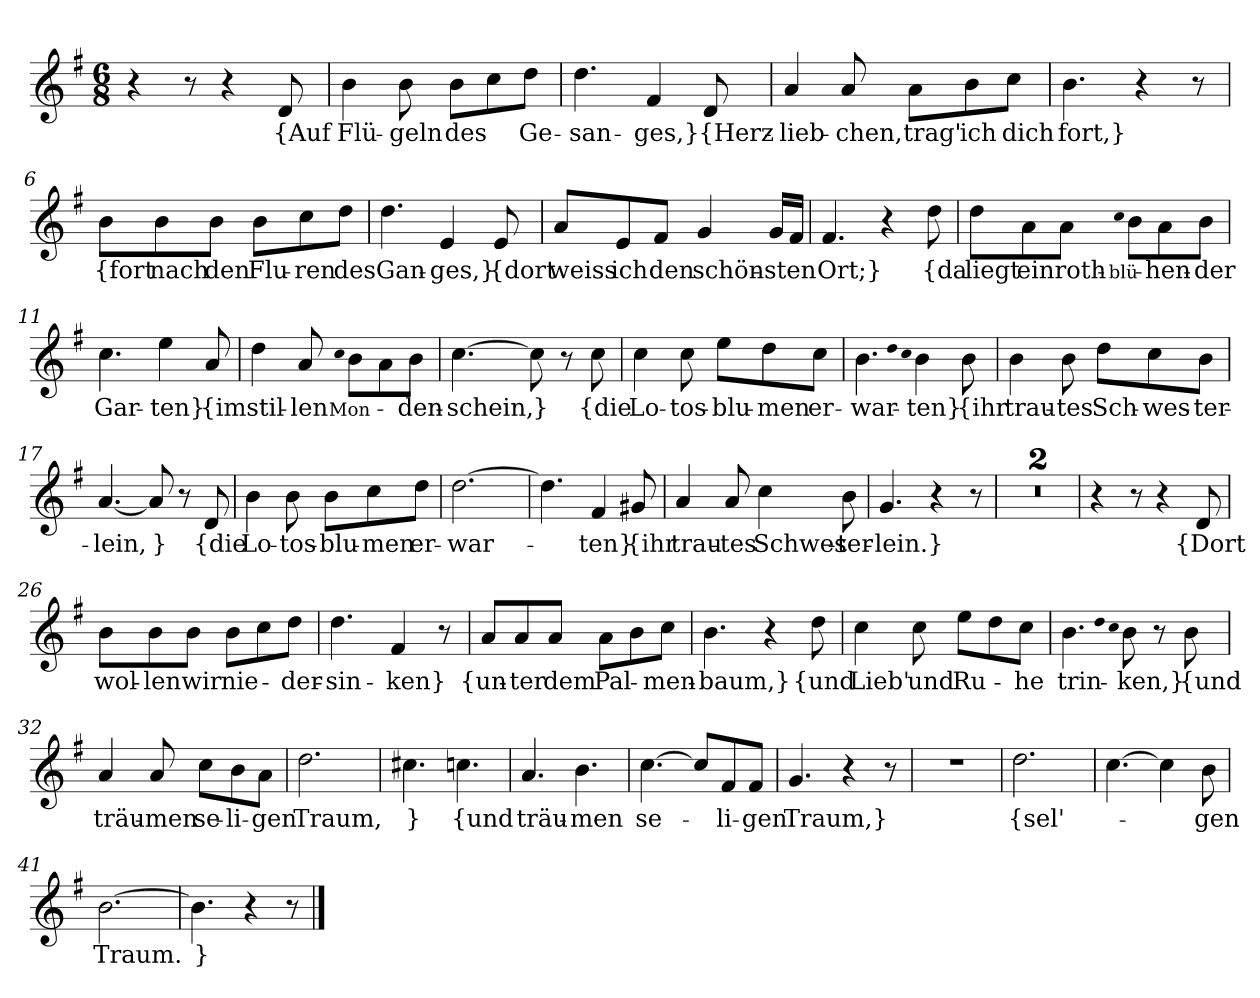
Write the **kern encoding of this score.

**kern	**text
*part1	*part1
*staff1	*staff1
*clefG2	*
*k[f#]	*
*M6/8	*
=1	=1
4r	.
8r	.
4r	.
8d	{Auf
=2	=2
4b	Flü-
8b	-geln
8b\L	des
8cc\	.
8dd\J	Ge-
=3	=3
4.dd	-san-
4f#	-ges,}
8d	{Herz-
=4	=4
4a	-lieb-
8a	-chen,
8a\L	trag'
8b\	ich
8cc\J	dich
=5	=5
4.b	fort,}
4r	.
8r	.
=6	=6
8b\L	{fort
8b\	nach
8b\J	den
8b\L	Flu-
8cc\	-ren
8dd\J	des
=7	=7
4.dd	Gan-
4e	-ges,}
8e	{dort
=8	=8
8a/L	weiss
8e/	ich
8f#/J	den
4g	schön-
16g/LL	-sten
16f#/JJ	.
=9	=9
4.f#	Ort;}
4r	.
8dd	{da
=10	=10
8dd\L	liegt
8a\	ein
8a\J	roth-
qcc	-blü-
8b\L	.
8a\	-hen-
8b\J	-der
=11	=11
4.cc	Gar-
4ee	-ten}
8a	{im
=12	=12
4dd	stil-
8a	-len
qcc	Mon-
8b\L	.
8a\	.
8b\J	-den-
=13	=13
[4.cc	-schein,
8cc]	}
8r	.
8cc	{die
=14	=14
4cc	Lo-
8cc	-tos-
8ee\L	-blu-
8dd\	-men
8cc\J	er-
=15	=15
4.b	-war-
qdd	.
qcc	.
4b	-ten}
8b	{ihr
=16	=16
4b	trau-
8b	-tes
8dd\L	Sch-
8cc\	-wes-
8b\J	-ter-
=17	=17
[4.a	-lein,
8a]	}
8r	.
8d	{die
=18	=18
4b	Lo-
8b	-tos-
8b\L	-blu-
8cc\	-men
8dd\J	er-
=19	=19
[2.dd	-war-
=20	=20
4.dd]	.
4f#	-ten}
8g#X	{ihr
=21	=21
4a	trau-
8a	-tes
4cc	Schwes-
8b	-ter-
=22	=22
4.g	-lein.}
4r	.
8r	.
=23	=23
2.r	.
=24	=24
2.r	.
=25	=25
4r	.
8r	.
4r	.
8d	{Dort
=26	=26
8b\L	wol-
8b\	-len
8b\J	wir
8b\L	nie-
8cc\	.
8dd\J	-der-
=27	=27
4.dd	-sin-
4f#	-ken}
8r	.
=28	=28
8a/L	{un-
8a/	-ter
8a/J	dem
8a\L	Pal-
8b\	.
8cc\J	-men-
=29	=29
4.b	-baum,}
4r	.
8dd	{und
=30	=30
4cc	Lieb'
8cc	und
8ee\L	Ru-
8dd\	.
8cc\J	-he
=31	=31
4.b	trin-
qdd	.
qcc	.
8b	-ken,}
8r	.
8b	{und
=32	=32
4a	träu-
8a	-men
8cc\L	se-
8b\	-li-
8a\J	-gen
=33	=33
2.dd	Traum,
=34	=34
4.cc#X	}
4.ccn	{und
=35	=35
4.a	träu-
4.b	-men
=36	=36
[4.cc	se-
8cc/L]	.
8f#/	-li-
8f#/J	-gen
=37	=37
4.g	Traum,}
4r	.
8r	.
=38	=38
2.r	.
=39	=39
2.dd	{sel'-
=40	=40
[4.cc	.
4cc]	.
8b	-gen
=41	=41
[2.b	Traum.
=42	=42
4.b]	}
4r	.
8r	.
==	==
*-	*-
